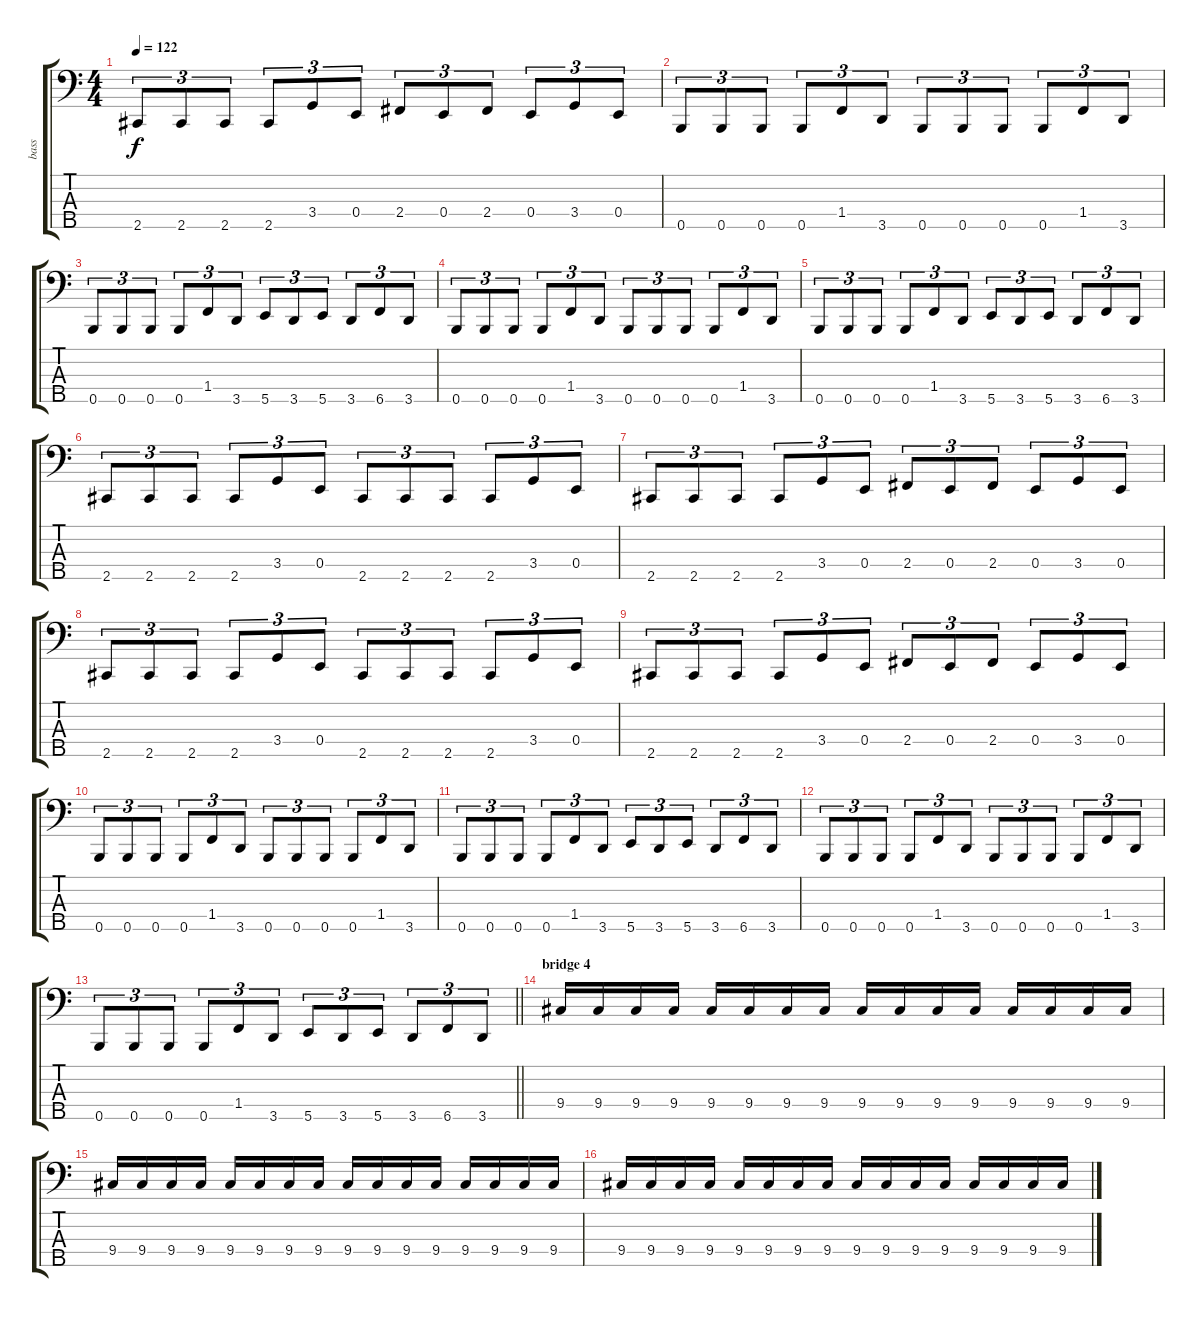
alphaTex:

\track ("bass" "bass") {instrument electricbasspick}
\staff {score tabs}
\tuning (G2 D2 A1 E1 B0) {hide}
\ts (4 4)
\tempo 122
\clef f4
\ks c
2.5.8{tu (3 2) dy f} 2.5.8{tu (3 2)} 2.5.8{tu (3 2)} 2.5.8{tu (3 2)} 3.4.8{tu (3 2)} 0.4.8{tu (3 2)} 2.4.8{tu (3 2)} 0.4.8{tu (3 2)} 2.4.8{tu (3 2)} 0.4.8{tu (3 2)} 3.4.8{tu (3 2)} 0.4.8{tu (3 2)} |
0.5.8{tu (3 2)} 0.5.8{tu (3 2)} 0.5.8{tu (3 2)} 0.5.8{tu (3 2)} 1.4.8{tu (3 2)} 3.5.8{tu (3 2)} 0.5.8{tu (3 2)} 0.5.8{tu (3 2)} 0.5.8{tu (3 2)} 0.5.8{tu (3 2)} 1.4.8{tu (3 2)} 3.5.8{tu (3 2)} |
0.5.8{tu (3 2)} 0.5.8{tu (3 2)} 0.5.8{tu (3 2)} 0.5.8{tu (3 2)} 1.4.8{tu (3 2)} 3.5.8{tu (3 2)} 5.5.8{tu (3 2)} 3.5.8{tu (3 2)} 5.5.8{tu (3 2)} 3.5.8{tu (3 2)} 6.5.8{tu (3 2)} 3.5.8{tu (3 2)} |
0.5.8{tu (3 2)} 0.5.8{tu (3 2)} 0.5.8{tu (3 2)} 0.5.8{tu (3 2)} 1.4.8{tu (3 2)} 3.5.8{tu (3 2)} 0.5.8{tu (3 2)} 0.5.8{tu (3 2)} 0.5.8{tu (3 2)} 0.5.8{tu (3 2)} 1.4.8{tu (3 2)} 3.5.8{tu (3 2)} |
0.5.8{tu (3 2)} 0.5.8{tu (3 2)} 0.5.8{tu (3 2)} 0.5.8{tu (3 2)} 1.4.8{tu (3 2)} 3.5.8{tu (3 2)} 5.5.8{tu (3 2)} 3.5.8{tu (3 2)} 5.5.8{tu (3 2)} 3.5.8{tu (3 2)} 6.5.8{tu (3 2)} 3.5.8{tu (3 2)} |
2.5.8{tu (3 2)} 2.5.8{tu (3 2)} 2.5.8{tu (3 2)} 2.5.8{tu (3 2)} 3.4.8{tu (3 2)} 0.4.8{tu (3 2)} 2.5.8{tu (3 2)} 2.5.8{tu (3 2)} 2.5.8{tu (3 2)} 2.5.8{tu (3 2)} 3.4.8{tu (3 2)} 0.4.8{tu (3 2)} |
2.5.8{tu (3 2)} 2.5.8{tu (3 2)} 2.5.8{tu (3 2)} 2.5.8{tu (3 2)} 3.4.8{tu (3 2)} 0.4.8{tu (3 2)} 2.4.8{tu (3 2)} 0.4.8{tu (3 2)} 2.4.8{tu (3 2)} 0.4.8{tu (3 2)} 3.4.8{tu (3 2)} 0.4.8{tu (3 2)} |
2.5.8{tu (3 2)} 2.5.8{tu (3 2)} 2.5.8{tu (3 2)} 2.5.8{tu (3 2)} 3.4.8{tu (3 2)} 0.4.8{tu (3 2)} 2.5.8{tu (3 2)} 2.5.8{tu (3 2)} 2.5.8{tu (3 2)} 2.5.8{tu (3 2)} 3.4.8{tu (3 2)} 0.4.8{tu (3 2)} |
2.5.8{tu (3 2)} 2.5.8{tu (3 2)} 2.5.8{tu (3 2)} 2.5.8{tu (3 2)} 3.4.8{tu (3 2)} 0.4.8{tu (3 2)} 2.4.8{tu (3 2)} 0.4.8{tu (3 2)} 2.4.8{tu (3 2)} 0.4.8{tu (3 2)} 3.4.8{tu (3 2)} 0.4.8{tu (3 2)} |
0.5.8{tu (3 2)} 0.5.8{tu (3 2)} 0.5.8{tu (3 2)} 0.5.8{tu (3 2)} 1.4.8{tu (3 2)} 3.5.8{tu (3 2)} 0.5.8{tu (3 2)} 0.5.8{tu (3 2)} 0.5.8{tu (3 2)} 0.5.8{tu (3 2)} 1.4.8{tu (3 2)} 3.5.8{tu (3 2)} |
0.5.8{tu (3 2)} 0.5.8{tu (3 2)} 0.5.8{tu (3 2)} 0.5.8{tu (3 2)} 1.4.8{tu (3 2)} 3.5.8{tu (3 2)} 5.5.8{tu (3 2)} 3.5.8{tu (3 2)} 5.5.8{tu (3 2)} 3.5.8{tu (3 2)} 6.5.8{tu (3 2)} 3.5.8{tu (3 2)} |
0.5.8{tu (3 2)} 0.5.8{tu (3 2)} 0.5.8{tu (3 2)} 0.5.8{tu (3 2)} 1.4.8{tu (3 2)} 3.5.8{tu (3 2)} 0.5.8{tu (3 2)} 0.5.8{tu (3 2)} 0.5.8{tu (3 2)} 0.5.8{tu (3 2)} 1.4.8{tu (3 2)} 3.5.8{tu (3 2)} |
\barLineRight lightlight
0.5.8{tu (3 2)} 0.5.8{tu (3 2)} 0.5.8{tu (3 2)} 0.5.8{tu (3 2)} 1.4.8{tu (3 2)} 3.5.8{tu (3 2)} 5.5.8{tu (3 2)} 3.5.8{tu (3 2)} 5.5.8{tu (3 2)} 3.5.8{tu (3 2)} 6.5.8{tu (3 2)} 3.5.8{tu (3 2)} |
\section ("" "bridge 4")
9.4.16 9.4.16 9.4.16 9.4.16 9.4.16 9.4.16 9.4.16 9.4.16 9.4.16 9.4.16 9.4.16 9.4.16 9.4.16 9.4.16 9.4.16 9.4.16 |
9.4.16 9.4.16 9.4.16 9.4.16 9.4.16 9.4.16 9.4.16 9.4.16 9.4.16 9.4.16 9.4.16 9.4.16 9.4.16 9.4.16 9.4.16 9.4.16 |
9.4.16 9.4.16 9.4.16 9.4.16 9.4.16 9.4.16 9.4.16 9.4.16 9.4.16 9.4.16 9.4.16 9.4.16 9.4.16 9.4.16 9.4.16 9.4.16
